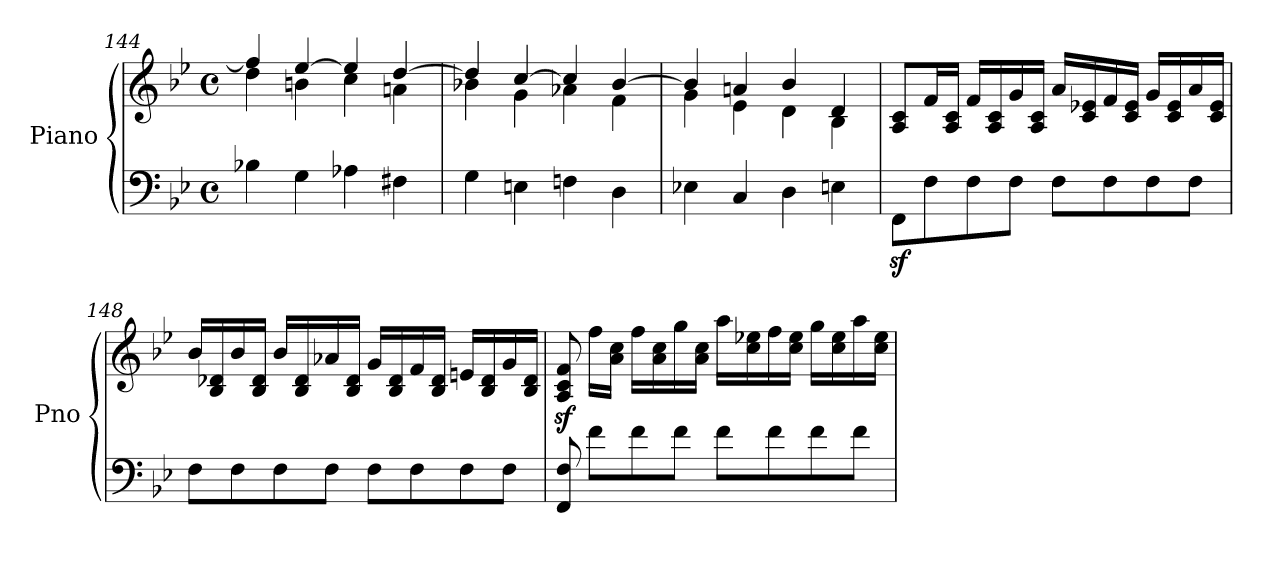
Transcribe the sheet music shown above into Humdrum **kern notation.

**kern	**kern
*part1	*part1
*staff2	*staff1
*I"Piano	*
*I'Pno	*
*clefF4	*clefG2
*k[b-e-]	*k[b-e-]
*B-:	*B-:
*M4/4	*M4/4
*met(c)	*met(c)
=144	=144
*	*^
4B-X\	4ff/]	4dd\
4G\	[4ee-/	4bn\
4A-X\	4ee-/]	4cc\
4F#X\	[4dd/	4an\
=145	=145	=145
4G\	4dd/]	4b-X\
4En\	[4cc/	4g\
4Fn\	4cc/]	4a-X\
4D\	[4b-/	4f\
=146	=146	=146
4E-X\	4b-/]	4g\
4C/	4an/	4e-\
4D\	4b-/	4d\
4En\	4d/	4B-\
*	*v	*v
=147	=147
8FFz>\L	8A/ 8c/L
8F\	16f/L
.	16A/ 16c/JJ
8F\	16f/LL
.	16A/ 16c/
8F\J	16g/
.	16A/ 16c/JJ
8F\L	16a/LL
.	16c/ 16e-X/
8F\	16f/
.	16c/ 16e-/JJ
8F\	16g/LL
.	16c/ 16e-/
8F\J	16a/
.	16c/ 16e-/JJ
=148	=148
8F\L	16b-/LL
.	16B-/ 16d-X/
8F\	16b-/
.	16B-/ 16d-/JJ
8F\	16b-/LL
.	16B-/ 16d-/
8F\J	16a-X/
.	16B-/ 16d-/JJ
8F\L	16g/LL
.	16B-/ 16d-/
8F\	16f/
.	16B-/ 16d-/JJ
8F\	16en/LL
.	16B-/ 16d-/
8F\J	16g/
.	16B-/ 16d-/JJ
=149	=149
8FF/ 8F/	8A/z< 8c/z< 8f/z<
8f\L	16ff\LL
.	16a\ 16cc\JJ
8f\	16ff\LL
.	16a\ 16cc\
8f\J	16gg\
.	16a\ 16cc\JJ
8f\L	16aa\LL
.	16cc\ 16ee-X\
8f\	16ff\
.	16cc\ 16ee-\JJ
8f\	16gg\LL
.	16cc\ 16ee-\
8f\J	16aa\
.	16cc\ 16ee-\JJ
=	=
*-	*-
